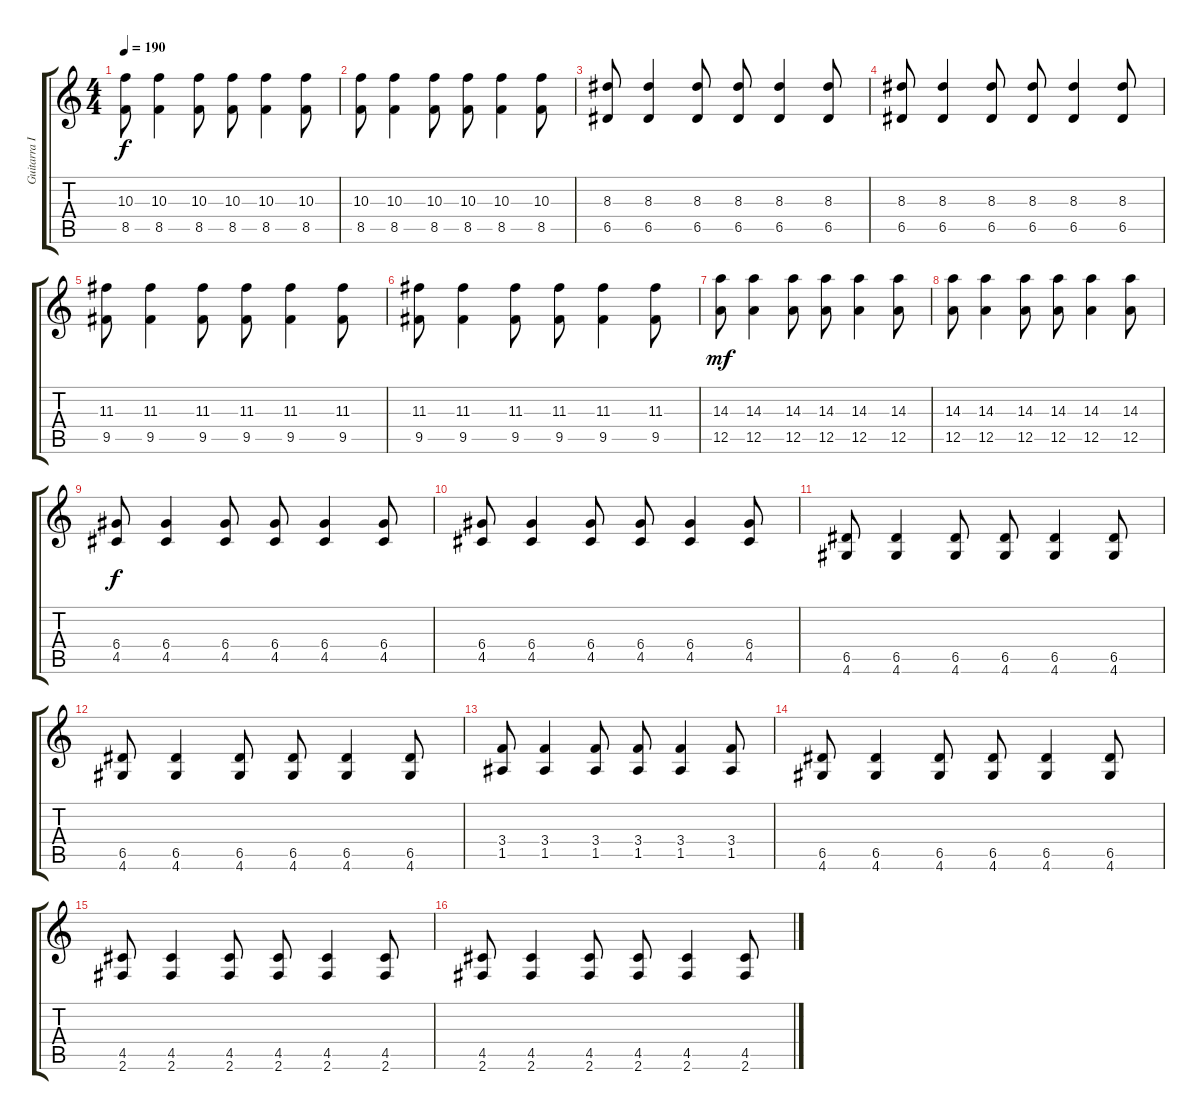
\track ("Guitarra I" "Guitarra I") {instrument overdrivenguitar}
\staff {score tabs}
\tuning (E4 B3 G3 D3 A2 E2) {hide}
\ts (4 4)
\tempo 190
\clef g2
\ks c
(10.3 8.5).8{dy f} (10.3 8.5).4 (10.3 8.5).8 (10.3 8.5).8 (10.3 8.5).4 (10.3 8.5).8 |
(10.3 8.5).8 (10.3 8.5).4 (10.3 8.5).8 (10.3 8.5).8 (10.3 8.5).4 (10.3 8.5).8 |
(8.3 6.5).8 (8.3 6.5).4 (8.3 6.5).8 (8.3 6.5).8 (8.3 6.5).4 (8.3 6.5).8 |
(8.3 6.5).8 (8.3 6.5).4 (8.3 6.5).8 (8.3 6.5).8 (8.3 6.5).4 (8.3 6.5).8 |
(11.3 9.5).8 (11.3 9.5).4 (11.3 9.5).8 (11.3 9.5).8 (11.3 9.5).4 (11.3 9.5).8 |
(11.3 9.5).8 (11.3 9.5).4 (11.3 9.5).8 (11.3 9.5).8 (11.3 9.5).4 (11.3 9.5).8 |
(14.3 12.5).8{dy mf} (14.3 12.5).4 (14.3 12.5).8 (14.3 12.5).8 (14.3 12.5).4 (14.3 12.5).8 |
(14.3 12.5).8 (14.3 12.5).4 (14.3 12.5).8 (14.3 12.5).8 (14.3 12.5).4 (14.3 12.5).8 |
(6.4 4.5).8{dy f} (6.4 4.5).4 (6.4 4.5).8 (6.4 4.5).8 (6.4 4.5).4 (6.4 4.5).8 |
(6.4 4.5).8 (6.4 4.5).4 (6.4 4.5).8 (6.4 4.5).8 (6.4 4.5).4 (6.4 4.5).8 |
(6.5 4.6).8 (6.5 4.6).4 (6.5 4.6).8 (6.5 4.6).8 (6.5 4.6).4 (6.5 4.6).8 |
(6.5 4.6).8 (6.5 4.6).4 (6.5 4.6).8 (6.5 4.6).8 (6.5 4.6).4 (6.5 4.6).8 |
(3.4 1.5).8 (3.4 1.5).4 (3.4 1.5).8 (3.4 1.5).8 (3.4 1.5).4 (3.4 1.5).8 |
(6.5 4.6).8 (6.5 4.6).4 (6.5 4.6).8 (6.5 4.6).8 (6.5 4.6).4 (6.5 4.6).8 |
(4.5 2.6).8 (4.5 2.6).4 (4.5 2.6).8 (4.5 2.6).8 (4.5 2.6).4 (4.5 2.6).8 |
(4.5 2.6).8 (4.5 2.6).4 (4.5 2.6).8 (4.5 2.6).8 (4.5 2.6).4 (4.5 2.6).8
